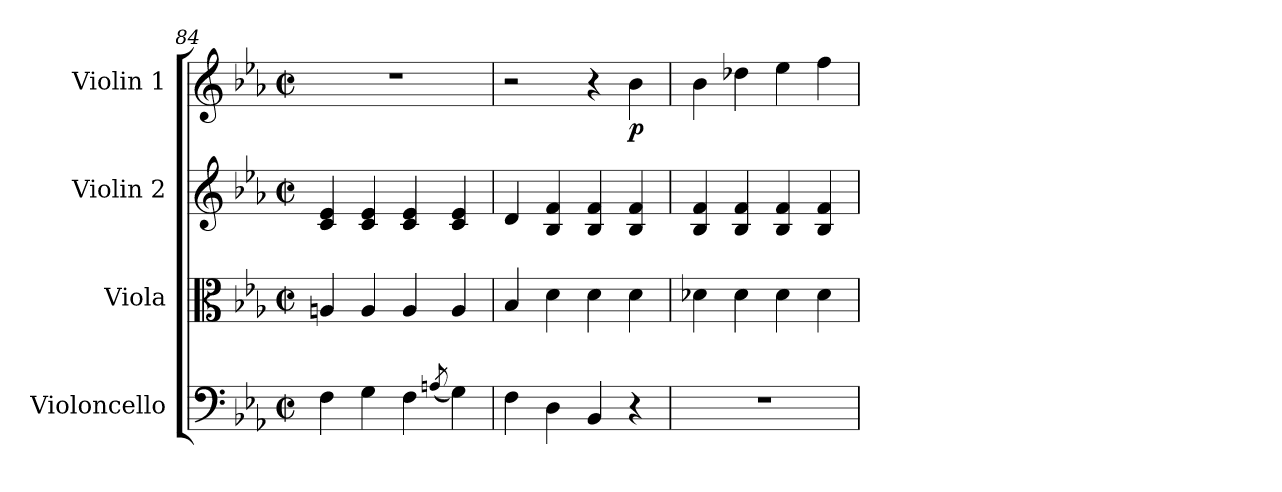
**kern	**kern	**kern	**kern	**dynam
*part4	*part3	*part2	*part1	*part1
*staff4	*staff3	*staff2	*staff1	*staff1
*I"Violoncello	*I"Viola	*I"Violin 2	*I"Violin 1	*
*I'Vc	*I'Vla	*I'Vln	*I'Vln	*
*clefF4	*clefC3	*clefG2	*clefG2	*
*k[b-e-a-]	*k[b-e-a-]	*k[b-e-a-]	*k[b-e-a-]	*
*M2/2	*M2/2	*M2/2	*M2/2	*
*met(c|)	*met(c|)	*met(c|)	*met(c|)	*
=84	=84	=84	=84	=84
4F\	4An/	4c/ 4e-/	1r	.
4G\	4A/	4c/ 4e-/	.	.
4F\	4A/	4c/ 4e-/	.	.
(8qAn/	.	.	.	.
4G\)	4A/	4c/ 4e-/	.	.
=85	=85	=85	=85	=85
4F\	4B-/	4d/	2r	.
4D\	4d\	4B-/ 4f/	.	.
4BB-/	4d\	4B-/ 4f/	4r	.
!	!	!	!	!LO:DY:b
4r	4d\	4B-/ 4f/	4b-\	p
=86	=86	=86	=86	=86
1r	4d-X\	4B-/ 4f/	4b-\	.
.	4d-\	4B-/ 4f/	4dd-X\	.
.	4d-\	4B-/ 4f/	4ee-\	.
.	4d-\	4B-/ 4f/	4ff\	.
=	=	=	=	=
*-	*-	*-	*-	*-
